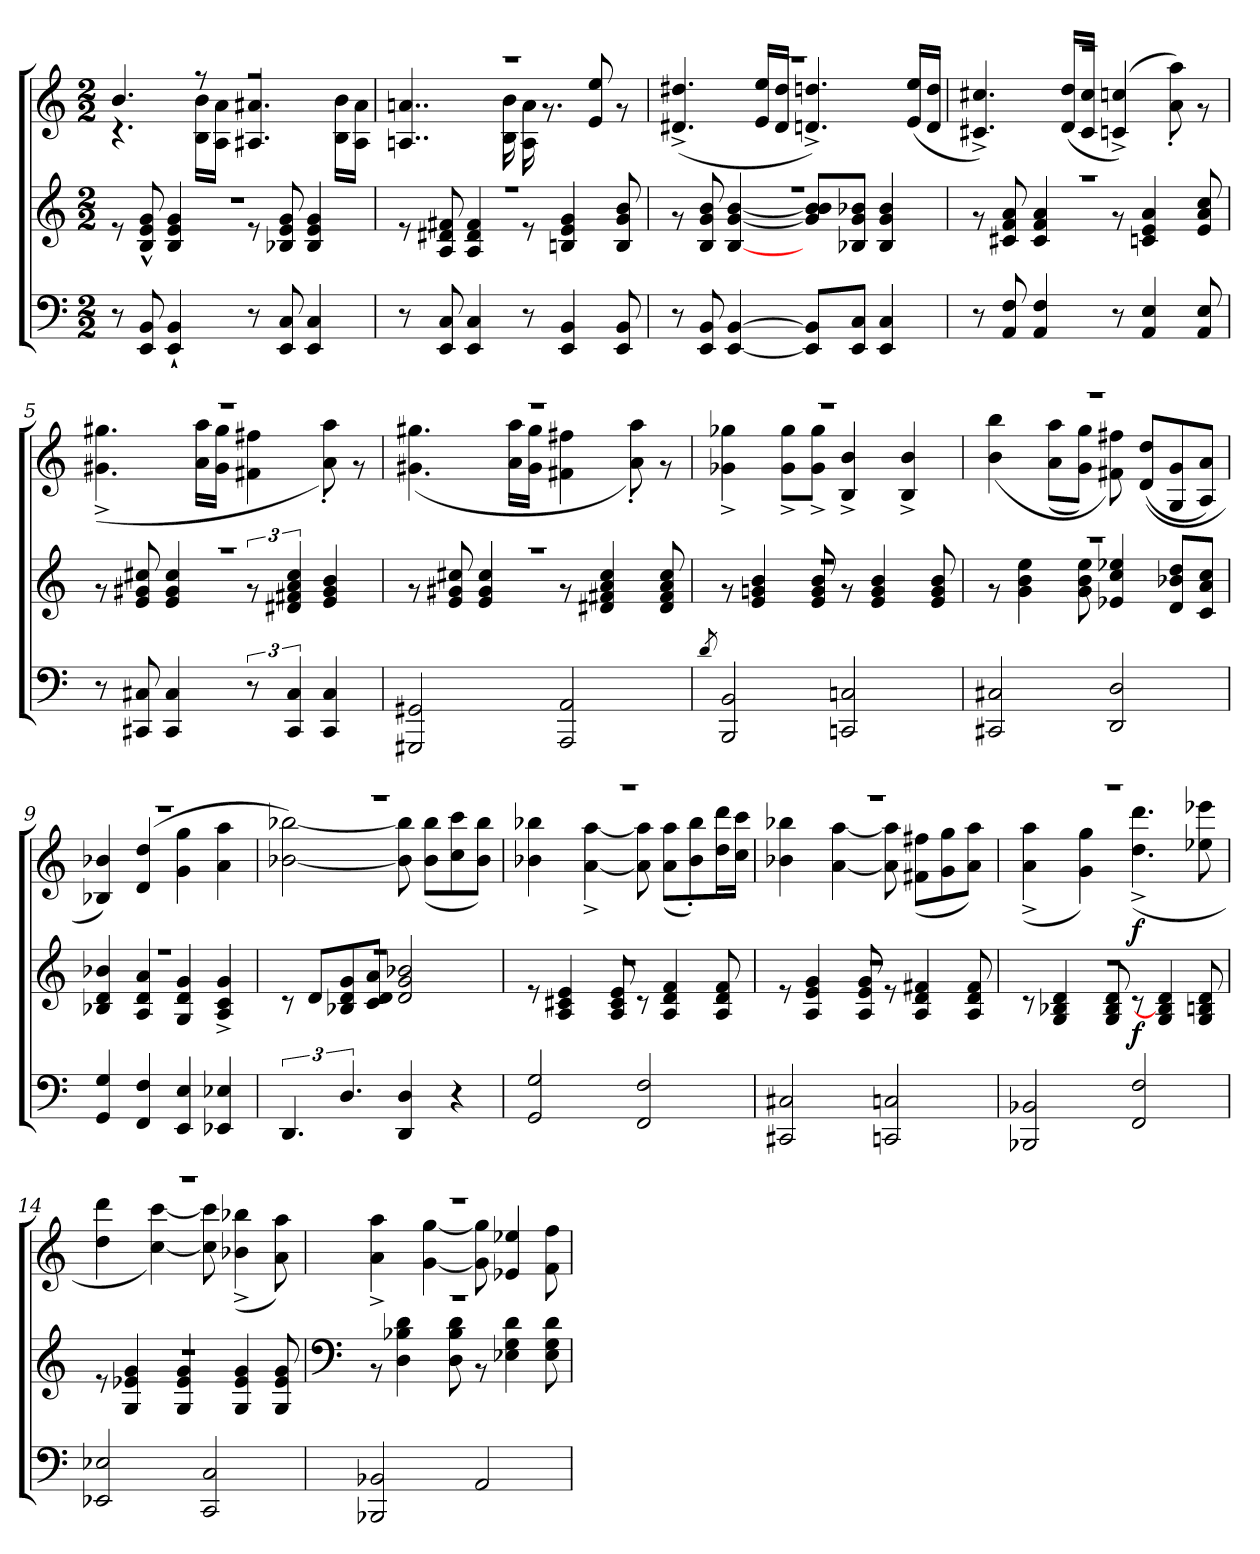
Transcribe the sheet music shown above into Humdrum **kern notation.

**kern	**kern	**dynam	**kern	**dynam
*part2	*part2	*part2	*part1	*part1
*staff3	*staff2	*staff2/3	*staff1	*staff1
*clefF4	*clefG2	*	*clefG2	*
*k[]	*k[]	*	*k[]	*
*M2/2	*M2/2	*	*M2/2	*
=1	=1	=1	=1	=1
*	*^	*	*^	*
8r	1r	8r	.	4.b/	4.r	.
8EE/ 8BB/	.	8B/^^ 8e/^^ 8g/^^	.	.	.	.
4EE/` 4BB/`	.	4B/ 4e/ 4g/	.	.	.	.
.	.	.	.	8r	16B\ 16b\LL	.
.	.	.	.	.	16A\ 16a\JJ	.
8r	.	8r	.	2r	4.A#X/ 4.a#X/	.
8EE/ 8C/	.	8B-X/ 8e/ 8g/	.	.	.	.
4EE/ 4C/	.	4B-/ 4e/ 4g/	.	.	.	.
.	.	.	.	.	16B\ 16b\LL	.
.	.	.	.	.	16A#\ 16a#\JJ	.
=2	=2	=2	=2	=2	=2	=2
8r	1r	8r	.	1r	4..An/ 4..an/	.
8EE/ 8C/	.	8A/ 8d#X/ 8f#X/	.	.	.	.
4EE/ 4C/	.	4A/ 4d#/ 4f#/	.	.	.	.
.	.	.	.	.	16B\ 16b\	.
8r	.	8r	.	.	16A\ 16a\	.
.	.	.	.	.	8.r	.
4EE/ 4BB/	.	4Bn/ 4e/ 4g/	.	.	.	.
.	.	.	.	.	8e/ 8ee/	.
8EE/ 8BB/	.	8B/ 8g/ 8b/	.	.	8r	.
=3	=3	=3	=3	=3	=3	=3
8r	1r	8r	.	1r	(>4.d#X/^ 4.dd#X/^	.
8EE/ 8BB/	.	8B/ 8g/ 8b/	.	.	.	.
[4EE/ [4BB/	.	[4B/ [4g/ [4b/	.	.	.	.
.	.	.	.	.	16e/ 16ee/LL	.
.	.	.	.	.	16d#/ 16dd#/JJ	.
8EE/] 8BB/]L	.	8g/] 8b/] 8b/L	.	.	4.dn/^ 4.ddn/^)	.
8EE/ 8C/J	.	8B-X/ 8g/ 8b-X/J	.	.	.	.
4EE/ 4C/	.	4B-/ 4g/ 4b-/	.	.	.	.
.	.	.	.	.	(>16e/ 16ee/LL	.
.	.	.	.	.	16d/ 16dd/JJ	.
=4	=4	=4	=4	=4	=4	=4
8r	1r	8r	.	1r	4.c#X/^ 4.cc#X/^)	.
8AA/ 8F/	.	8c#X/ 8f/ 8a/	.	.	.	.
4AA/ 4F/	.	4c#/ 4f/ 4a/	.	.	.	.
.	.	.	.	.	(>16d/ 16dd/LL	.
.	.	.	.	.	16c#/ 16cc#/JJ	.
8r	.	8r	.	.	(>4cn/^ 4ccn/^)	.
4AA/ 4E/	.	4cn/ 4e/ 4a/	.	.	.	.
.	.	.	.	.	8a\' 8aa\')	.
8AA/ 8E/	.	8e/ 8a/ 8cc/	.	.	8r	.
=5	=5	=5	=5	=5	=5	=5
8r	1r	8r	.	1r	(>4.g#X\^ 4.gg#X\^	.
8CC#X/ 8C#X/	.	8e/ 8g#X/ 8cc#X/	.	.	.	.
4CC#/ 4C#/	.	4e/ 4g#/ 4cc#/	.	.	.	.
.	.	.	.	.	16a\ 16aa\LL	.
.	.	.	.	.	16g#\ 16gg#\JJ	.
12r	.	12r	.	.	4f#X\ 4ff#X\	.
6CC#/ 6C#/	.	6d#X/ 6f#X/ 6a/ 6cc#/	.	.	.	.
4CC#/ 4C#/	.	4e/ 4g#/ 4b/	.	.	8a\' 8aa\')	.
.	.	.	.	.	8r	.
=6	=6	=6	=6	=6	=6	=6
2GGG#X/ 2GG#X/	1r	8r	.	1r	(>4.g#X\ 4.gg#X\	.
.	.	8e/ 8g#X/ 8cc#X/	.	.	.	.
.	.	4e/ 4g#/ 4cc#/	.	.	.	.
.	.	.	.	.	16a\ 16aa\LL	.
.	.	.	.	.	16g#\ 16gg#\JJ	.
2AAA/< 2AA/<	.	8r	.	.	4f#X\ 4ff#X\	.
.	.	4d#X/ 4f#X/ 4a/ 4cc#/	.	.	.	.
.	.	.	.	.	8a\' 8aa\')	.
.	.	8d#/ 8f#/ 8a/ 8cc#/	.	.	8r	.
=7	=7	=7	=7	=7	=7	=7
8qd/	.	.	.	.	.	.
2BBB/ 2BB/	1r	8r	.	1r	4g-X\^ 4gg-X\^	.
.	.	4e/ 4gn/ 4b/	.	.	.	.
.	.	.	.	.	8g-\^ 8gg-\^L	.
.	.	8e/ 8g/ 8b/	.	.	8g-\^ 8gg-\^J	.
2CCn/ 2Cn/	.	8r	.	.	4B/^ 4b/^	.
.	.	4e/ 4g/ 4b/	.	.	.	.
.	.	.	.	.	4B/^ 4b/^	.
.	.	8e/ 8g/ 8b/	.	.	.	.
=8	=8	=8	=8	=8	=8	=8
2CC#X/ 2C#X/	1r	8r	.	1r	(>4b\ 4bb\	.
.	.	4g\ 4b\ 4ee\	.	.	.	.
.	.	.	.	.	(>8a\ 8aa\L	.
.	.	8g\ 8b\ 8ee\	.	.	8g\ 8gg\J)	.
2DD/ 2D/	.	4e-X/ 4cc/ 4ee-X/	.	.	8f#X\ 8ff#X\)	.
.	.	.	.	.	(>(>8d/ 8dd/L	.
.	.	8d/ 8b-X/ 8dd/L	.	.	8G/ 8g/	.
.	.	8c/ 8a/ 8cc/J	.	.	8A/ 8a/J)	.
=9	=9	=9	=9	=9	=9	=9
4GG/ 4G/	1r	4B-X/ 4d/ 4b-X/	.	1r	4B-X/ 4b-X/)	.
4FF/ 4F/	.	4A/ 4d/ 4a/	.	.	(>4d/ 4dd/	.
4EE/ 4E/	.	4G/ 4d/ 4g/	.	.	4g\ 4gg\	.
4EE-X/ 4E-X/	.	4A/^ 4c/^ 4g/^	.	.	4a\ 4aa\	.
=10	=10	=10	=10	=10	=10	=10
6.DD/	1r	8r	.	1r	[2b-X\ [2bb-X\)	.
.	.	8d/L	.	.	.	.
6.D/	.	8B-X/ 8d/ 8g/	.	.	.	.
.	.	8c/ 8d/ 8a/J	.	.	.	.
4DD/ 4D/	.	2d/ 2g/ 2b-X/	.	.	8b-\] 8bb-\]	.
.	.	.	.	.	(>8b-\ 8bb-\L	.
4r	.	.	.	.	8cc\ 8ccc\	.
.	.	.	.	.	8b-\ 8bb-\J)	.
=11	=11	=11	=11	=11	=11	=11
2GG/ 2G/	1r	8r	.	1r	4b-X\ 4bb-X\	.
.	.	4A/ 4c#X/ 4e/	.	.	.	.
.	.	.	.	.	[4a\^ [4aa\^	.
.	.	8A/ 8c#/ 8e/	.	.	.	.
2FF/ 2F/	.	8r	.	.	8a\] 8aa\]	.
.	.	4A/ 4d/ 4f/	.	.	(>8a\ 8aa\L	.
.	.	.	.	.	8b-\' 8bb-\')	.
.	.	8A/ 8d/ 8f/	.	.	16dd\ 16ddd\L	.
.	.	.	.	.	16cc\ 16ccc\JJ	.
=12	=12	=12	=12	=12	=12	=12
2CC#X/ 2C#X/	1r	8r	.	1r	4b-X\ 4bb-X\	.
.	.	4A/ 4e/ 4g/	.	.	.	.
.	.	.	.	.	[4a\ [4aa\	.
.	.	8A/ 8e/ 8g/	.	.	.	.
2CCn/ 2Cn/	.	8r	.	.	8a\] 8aa\]	.
.	.	4A/ 4d/ 4f#X/	.	.	(>8f#X\ 8ff#X\L	.
.	.	.	.	.	8g\ 8gg\	.
.	.	8A/ 8d/ 8f#/	.	.	8a\ 8aa\J)	.
=13	=13	=13	=13	=13	=13	=13
2BBB-X/ 2BB-X/	1r	8r	.	1r	(>4a\^ 4aa\^	.
.	.	4G/ 4B-X/ 4d/	.	.	.	.
.	.	.	.	.	4g\ 4gg\)	.
.	.	8G/ 8B-/ 8d/	.	.	.	.
!	!	!	!LO:DY:a=2	!	!	!LO:DY:b
2FF/ 2F/	.	8r	f	.	(>4.dd\^ 4.ddd\^	f
.	.	4G/ 4B/] 4d/	.	.	.	.
.	.	8G/ 8Bn/ 8d/	.	.	8ee-X\ 8eee-X\	.
=14	=14	=14	=14	=14	=14	=14
2EE-X/< 2E-X/<	1r	8r	.	1r	4dd\ 4ddd\	.
.	.	4G/ 4e-X/ 4g/	.	.	.	.
.	.	.	.	.	[4cc\ [4ccc\)	.
.	.	4G/ 4e-/ 4g/	.	.	.	.
2CC/ 2C/	.	.	.	.	8cc\] 8ccc\]	.
.	.	4G/ 4e-/ 4g/	.	.	(>4b-X\^ 4bb-X\^	.
.	.	8G/ 8e-/ 8g/	.	.	8a\ 8aa\)	.
=15	=15	=15	=15	=15	=15	=15
*	*clefF4	*	*	*	*	*
2BBB-X/ 2BB-X/	1r	8r	.	1r	4a\^ 4aa\^	.
.	.	4D\ 4B-X\ 4d\	.	.	.	.
.	.	.	.	.	[4g\ [4gg\	.
.	.	8D\ 8B-\ 8d\	.	.	.	.
2AA/	.	8r	.	.	8g\] 8gg\]	.
.	.	4E-X\ 4G\ 4d\	.	.	4e-X/ 4ee-X/	.
.	.	8E-\ 8G\ 8d\	.	.	8f\ 8ff\	.
*	*v	*v	*	*	*	*
*	*	*	*v	*v	*
=	=	=	=	=
*-	*-	*-	*-	*-
